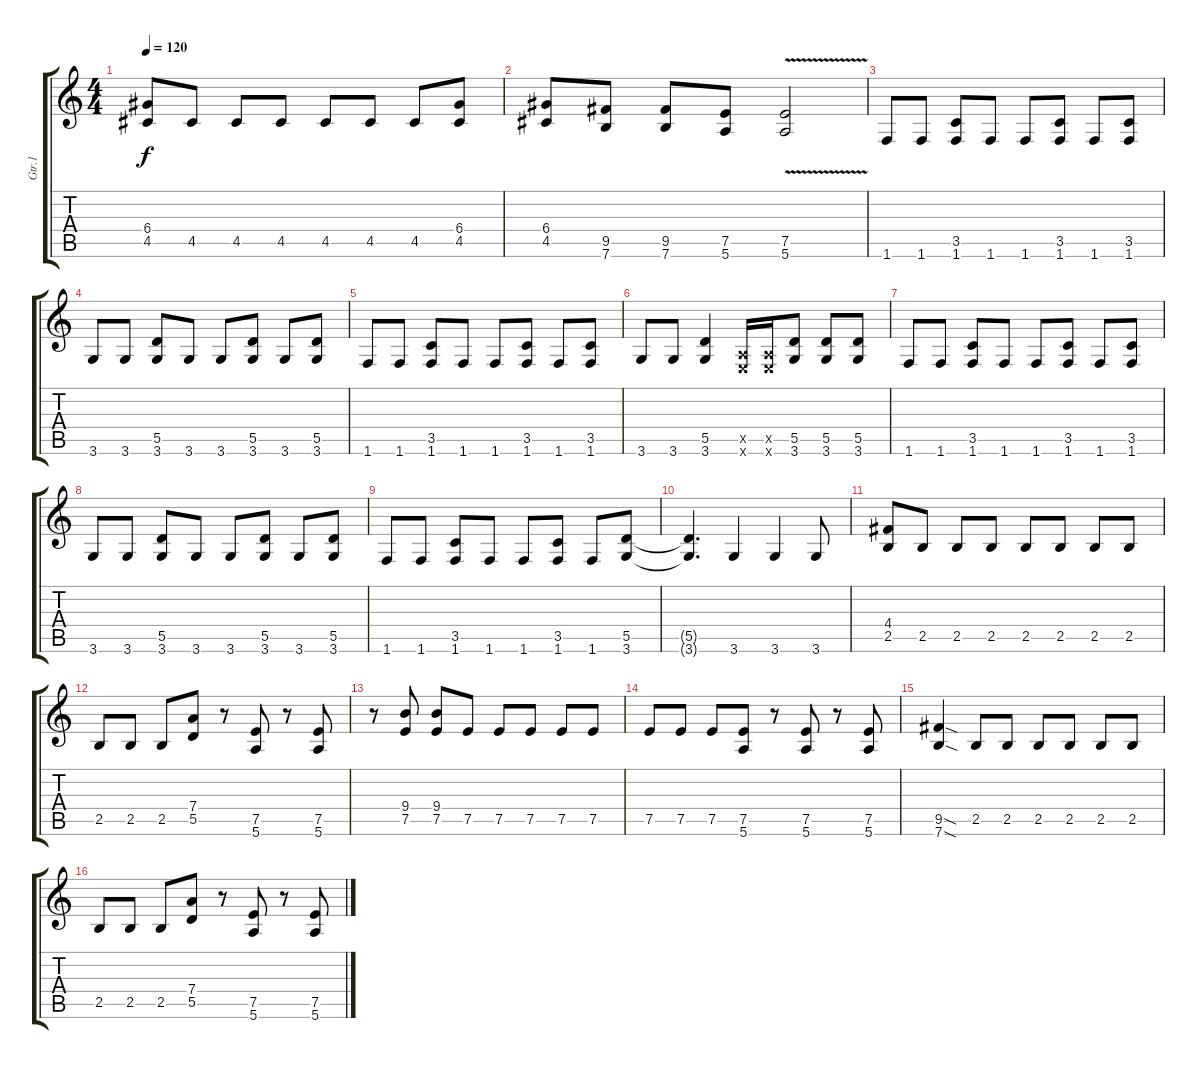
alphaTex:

\track ("Gtr.1" "Gtr.1") {instrument distortionguitar}
\staff {score tabs}
\tuning (E4 B3 G3 D3 A2 E2) {hide}
\ts (4 4)
\tempo 120
\clef g2
\ks c
(6.4 4.5).8{dy f} 4.5.8 4.5.8 4.5.8 4.5.8 4.5.8 4.5.8 (6.4 4.5).8 |
(6.4 4.5).8 (9.5 7.6).8 (9.5 7.6).8 (7.5 5.6).8 (7.5{v} 5.6{v}).2 |
1.6.8 1.6.8 (3.5 1.6).8 1.6.8 1.6.8 (3.5 1.6).8 1.6.8 (3.5 1.6).8 |
3.6.8 3.6.8 (5.5 3.6).8 3.6.8 3.6.8 (5.5 3.6).8 3.6.8 (5.5 3.6).8 |
1.6.8 1.6.8 (3.5 1.6).8 1.6.8 1.6.8 (3.5 1.6).8 1.6.8 (3.5 1.6).8 |
3.6.8 3.6.8 (5.5 3.6).4 (0.5{x} 0.6{x}).16 (0.5{x} 0.6{x}).16 (5.5 3.6).8 (5.5 3.6).8 (5.5 3.6).8 |
1.6.8 1.6.8 (3.5 1.6).8 1.6.8 1.6.8 (3.5 1.6).8 1.6.8 (3.5 1.6).8 |
3.6.8 3.6.8 (5.5 3.6).8 3.6.8 3.6.8 (5.5 3.6).8 3.6.8 (5.5 3.6).8 |
1.6.8 1.6.8 (3.5 1.6).8 1.6.8 1.6.8 (3.5 1.6).8 1.6.8 (5.5 3.6).8 |
(5.5{t} 3.6{t}).4{d} 3.6.4 3.6.4 3.6.8 |
(4.4 2.5).8 2.5.8 2.5.8 2.5.8 2.5.8 2.5.8 2.5.8 2.5.8 |
2.5.8 2.5.8 2.5.8 (7.4 5.5).8 r.8 (7.5 5.6).8 r.8 (7.5 5.6).8 |
r.8 (9.4 7.5).8 (9.4 7.5).8 7.5.8 7.5.8 7.5.8 7.5.8 7.5.8 |
7.5.8 7.5.8 7.5.8 (7.5 5.6).8 r.8 (7.5 5.6).8 r.8 (7.5 5.6).8 |
(9.5{sod} 7.6{sod}).4 2.5.8 2.5.8 2.5.8 2.5.8 2.5.8 2.5.8 |
2.5.8 2.5.8 2.5.8 (7.4 5.5).8 r.8 (7.5 5.6).8 r.8 (7.5 5.6).8
